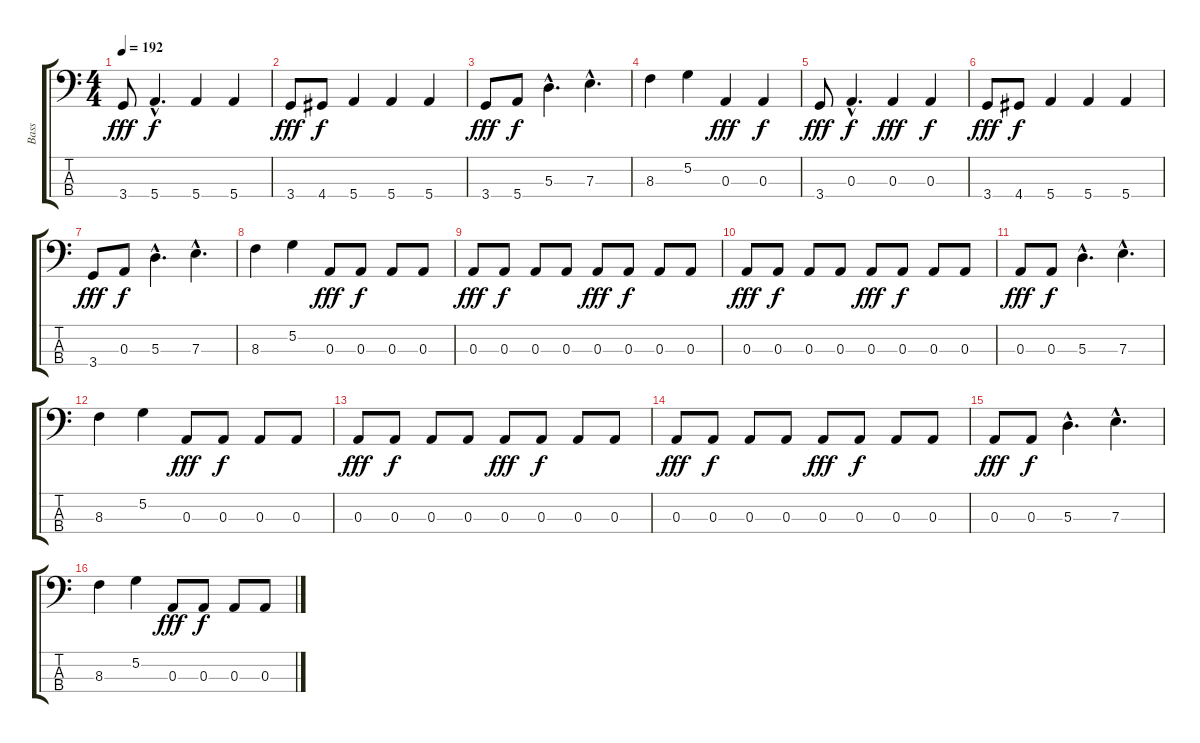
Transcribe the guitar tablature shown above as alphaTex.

\track ("Bass" "Bass") {instrument electricbasspick}
\staff {score tabs}
\tuning (G2 D2 A1 E1) {hide}
\ts (4 4)
\tempo 192
\clef f4
\ks c
3.4.8{dy fff} 5.4{hac}.4{d dy f} 5.4.4 5.4.4 |
3.4.8{dy fff} 4.4.8{dy f} 5.4.4 5.4.4 5.4.4 |
3.4.8{dy fff} 5.4.8{dy f} 5.3{hac}.4{d} 7.3{hac}.4{d} |
8.3.4 5.2.4 0.3.4{dy fff} 0.3.4{dy f} |
3.4.8{dy fff} 0.3{hac}.4{d dy f} 0.3.4{dy fff} 0.3.4{dy f} |
3.4.8{dy fff} 4.4.8{dy f} 5.4.4 5.4.4 5.4.4 |
3.4.8{dy fff} 0.3.8{dy f} 5.3{hac}.4{d} 7.3{hac}.4{d} |
8.3.4 5.2.4 0.3.8{dy fff} 0.3.8{dy f} 0.3.8 0.3.8 |
0.3.8{dy fff} 0.3.8{dy f} 0.3.8 0.3.8 0.3.8{dy fff} 0.3.8{dy f} 0.3.8 0.3.8 |
0.3.8{dy fff} 0.3.8{dy f} 0.3.8 0.3.8 0.3.8{dy fff} 0.3.8{dy f} 0.3.8 0.3.8 |
0.3.8{dy fff} 0.3.8{dy f} 5.3{hac}.4{d} 7.3{hac}.4{d} |
8.3.4 5.2.4 0.3.8{dy fff} 0.3.8{dy f} 0.3.8 0.3.8 |
0.3.8{dy fff} 0.3.8{dy f} 0.3.8 0.3.8 0.3.8{dy fff} 0.3.8{dy f} 0.3.8 0.3.8 |
0.3.8{dy fff} 0.3.8{dy f} 0.3.8 0.3.8 0.3.8{dy fff} 0.3.8{dy f} 0.3.8 0.3.8 |
0.3.8{dy fff} 0.3.8{dy f} 5.3{hac}.4{d} 7.3{hac}.4{d} |
8.3.4 5.2.4 0.3.8{dy fff} 0.3.8{dy f} 0.3.8 0.3.8
